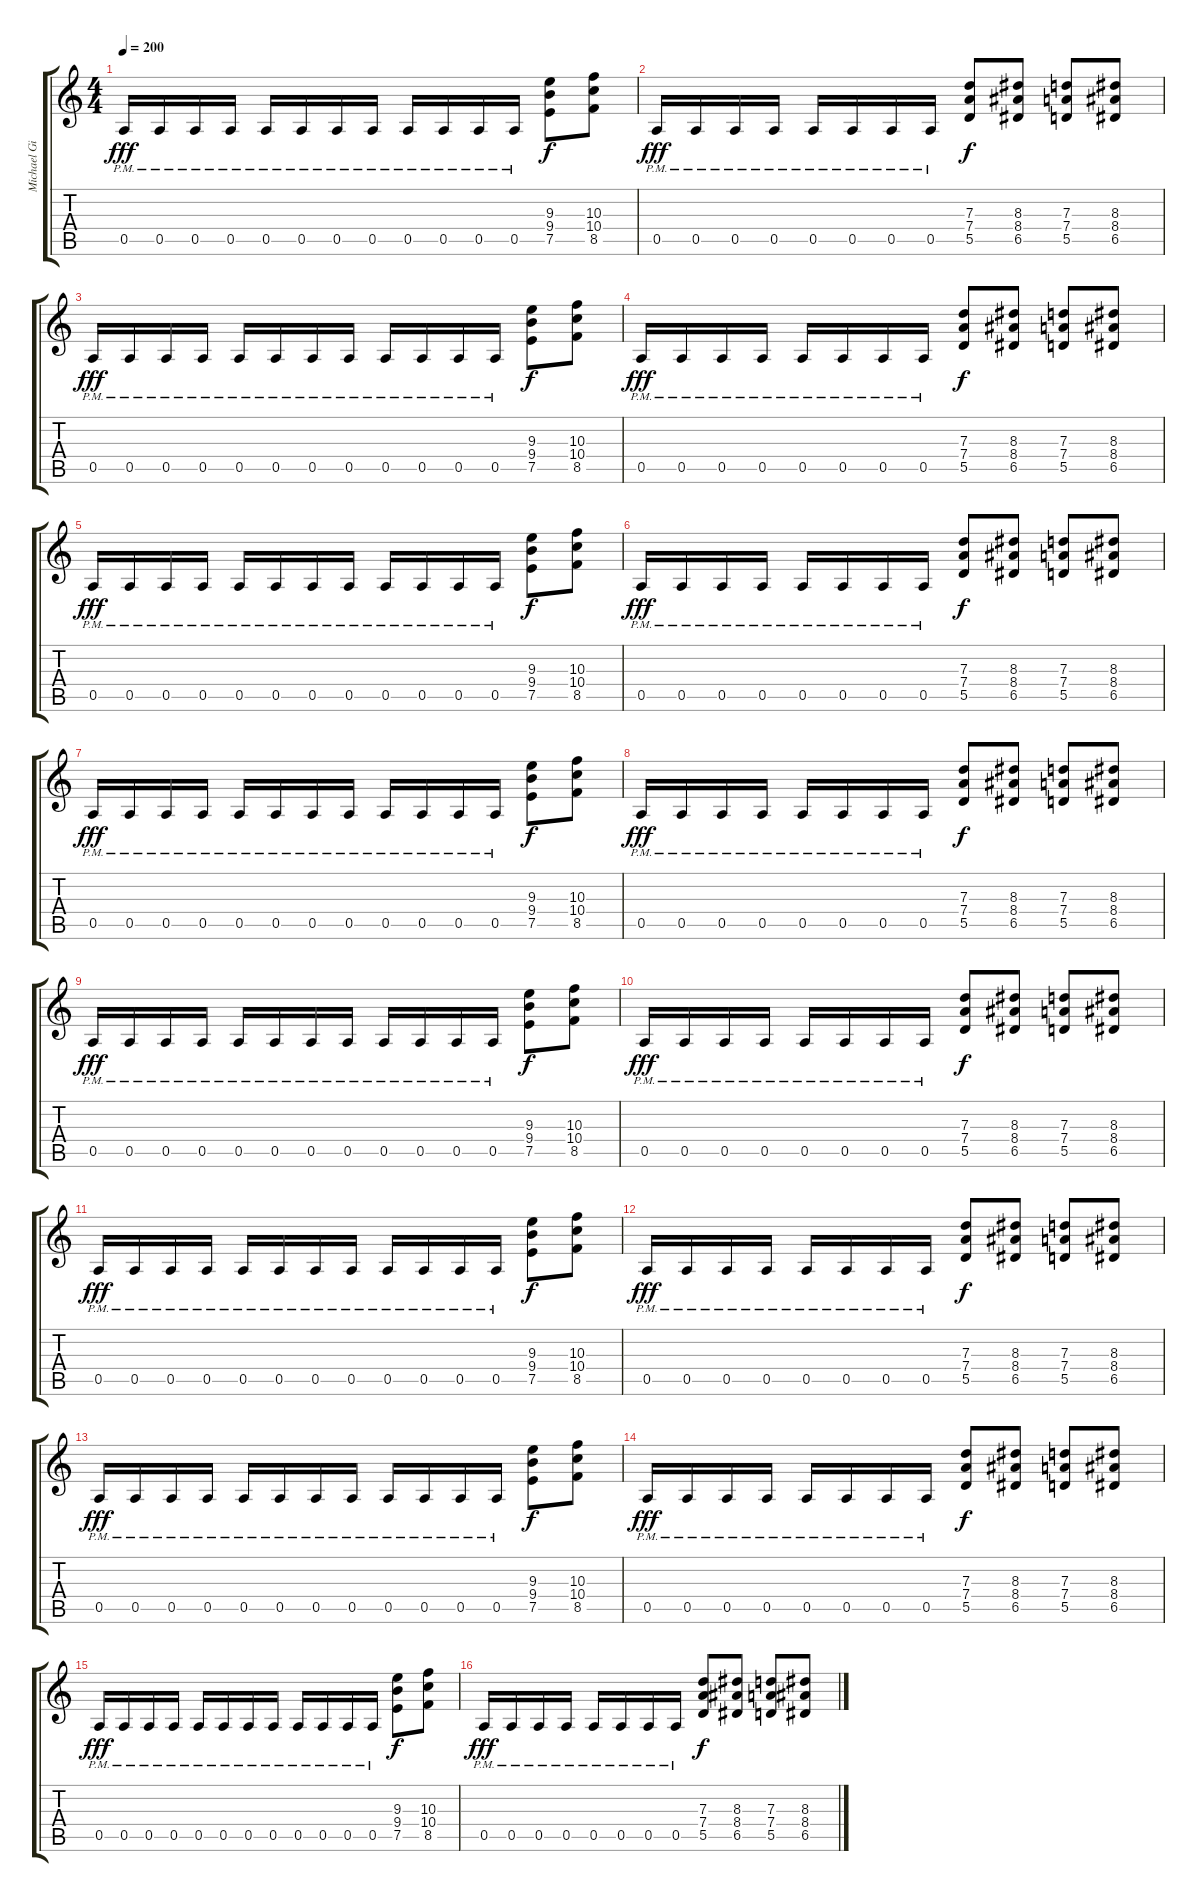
\track ("Michael Gilbert" "Michael Gi") {instrument distortionguitar}
\staff {score tabs}
\tuning (E4 B3 G3 D3 A2 E2) {hide}
\ts (4 4)
\tempo 200
\clef g2
\ks c
0.5{pm}.16{dy fff} 0.5{pm}.16 0.5{pm}.16 0.5{pm}.16 0.5{pm}.16 0.5{pm}.16 0.5{pm}.16 0.5{pm}.16 0.5{pm}.16 0.5{pm}.16 0.5{pm}.16 0.5{pm}.16 (9.3 9.4 7.5).8{dy f} (10.3 10.4 8.5).8 |
0.5{pm}.16{dy fff} 0.5{pm}.16 0.5{pm}.16 0.5{pm}.16 0.5{pm}.16 0.5{pm}.16 0.5{pm}.16 0.5{pm}.16 (7.3 7.4 5.5).8{dy f} (8.3 8.4 6.5).8 (7.3 7.4 5.5).8 (8.3 8.4 6.5).8 |
0.5{pm}.16{dy fff} 0.5{pm}.16 0.5{pm}.16 0.5{pm}.16 0.5{pm}.16 0.5{pm}.16 0.5{pm}.16 0.5{pm}.16 0.5{pm}.16 0.5{pm}.16 0.5{pm}.16 0.5{pm}.16 (9.3 9.4 7.5).8{dy f} (10.3 10.4 8.5).8 |
0.5{pm}.16{dy fff} 0.5{pm}.16 0.5{pm}.16 0.5{pm}.16 0.5{pm}.16 0.5{pm}.16 0.5{pm}.16 0.5{pm}.16 (7.3 7.4 5.5).8{dy f} (8.3 8.4 6.5).8 (7.3 7.4 5.5).8 (8.3 8.4 6.5).8 |
0.5{pm}.16{dy fff} 0.5{pm}.16 0.5{pm}.16 0.5{pm}.16 0.5{pm}.16 0.5{pm}.16 0.5{pm}.16 0.5{pm}.16 0.5{pm}.16 0.5{pm}.16 0.5{pm}.16 0.5{pm}.16 (9.3 9.4 7.5).8{dy f} (10.3 10.4 8.5).8 |
0.5{pm}.16{dy fff} 0.5{pm}.16 0.5{pm}.16 0.5{pm}.16 0.5{pm}.16 0.5{pm}.16 0.5{pm}.16 0.5{pm}.16 (7.3 7.4 5.5).8{dy f} (8.3 8.4 6.5).8 (7.3 7.4 5.5).8 (8.3 8.4 6.5).8 |
0.5{pm}.16{dy fff} 0.5{pm}.16 0.5{pm}.16 0.5{pm}.16 0.5{pm}.16 0.5{pm}.16 0.5{pm}.16 0.5{pm}.16 0.5{pm}.16 0.5{pm}.16 0.5{pm}.16 0.5{pm}.16 (9.3 9.4 7.5).8{dy f} (10.3 10.4 8.5).8 |
0.5{pm}.16{dy fff} 0.5{pm}.16 0.5{pm}.16 0.5{pm}.16 0.5{pm}.16 0.5{pm}.16 0.5{pm}.16 0.5{pm}.16 (7.3 7.4 5.5).8{dy f} (8.3 8.4 6.5).8 (7.3 7.4 5.5).8 (8.3 8.4 6.5).8 |
0.5{pm}.16{dy fff} 0.5{pm}.16 0.5{pm}.16 0.5{pm}.16 0.5{pm}.16 0.5{pm}.16 0.5{pm}.16 0.5{pm}.16 0.5{pm}.16 0.5{pm}.16 0.5{pm}.16 0.5{pm}.16 (9.3 9.4 7.5).8{dy f} (10.3 10.4 8.5).8 |
0.5{pm}.16{dy fff} 0.5{pm}.16 0.5{pm}.16 0.5{pm}.16 0.5{pm}.16 0.5{pm}.16 0.5{pm}.16 0.5{pm}.16 (7.3 7.4 5.5).8{dy f} (8.3 8.4 6.5).8 (7.3 7.4 5.5).8 (8.3 8.4 6.5).8 |
0.5{pm}.16{dy fff} 0.5{pm}.16 0.5{pm}.16 0.5{pm}.16 0.5{pm}.16 0.5{pm}.16 0.5{pm}.16 0.5{pm}.16 0.5{pm}.16 0.5{pm}.16 0.5{pm}.16 0.5{pm}.16 (9.3 9.4 7.5).8{dy f} (10.3 10.4 8.5).8 |
0.5{pm}.16{dy fff} 0.5{pm}.16 0.5{pm}.16 0.5{pm}.16 0.5{pm}.16 0.5{pm}.16 0.5{pm}.16 0.5{pm}.16 (7.3 7.4 5.5).8{dy f} (8.3 8.4 6.5).8 (7.3 7.4 5.5).8 (8.3 8.4 6.5).8 |
0.5{pm}.16{dy fff} 0.5{pm}.16 0.5{pm}.16 0.5{pm}.16 0.5{pm}.16 0.5{pm}.16 0.5{pm}.16 0.5{pm}.16 0.5{pm}.16 0.5{pm}.16 0.5{pm}.16 0.5{pm}.16 (9.3 9.4 7.5).8{dy f} (10.3 10.4 8.5).8 |
0.5{pm}.16{dy fff} 0.5{pm}.16 0.5{pm}.16 0.5{pm}.16 0.5{pm}.16 0.5{pm}.16 0.5{pm}.16 0.5{pm}.16 (7.3 7.4 5.5).8{dy f} (8.3 8.4 6.5).8 (7.3 7.4 5.5).8 (8.3 8.4 6.5).8 |
0.5{pm}.16{dy fff} 0.5{pm}.16 0.5{pm}.16 0.5{pm}.16 0.5{pm}.16 0.5{pm}.16 0.5{pm}.16 0.5{pm}.16 0.5{pm}.16 0.5{pm}.16 0.5{pm}.16 0.5{pm}.16 (9.3 9.4 7.5).8{dy f} (10.3 10.4 8.5).8 |
0.5{pm}.16{dy fff} 0.5{pm}.16 0.5{pm}.16 0.5{pm}.16 0.5{pm}.16 0.5{pm}.16 0.5{pm}.16 0.5{pm}.16 (7.3 7.4 5.5).8{dy f} (8.3 8.4 6.5).8 (7.3 7.4 5.5).8 (8.3 8.4 6.5).8
